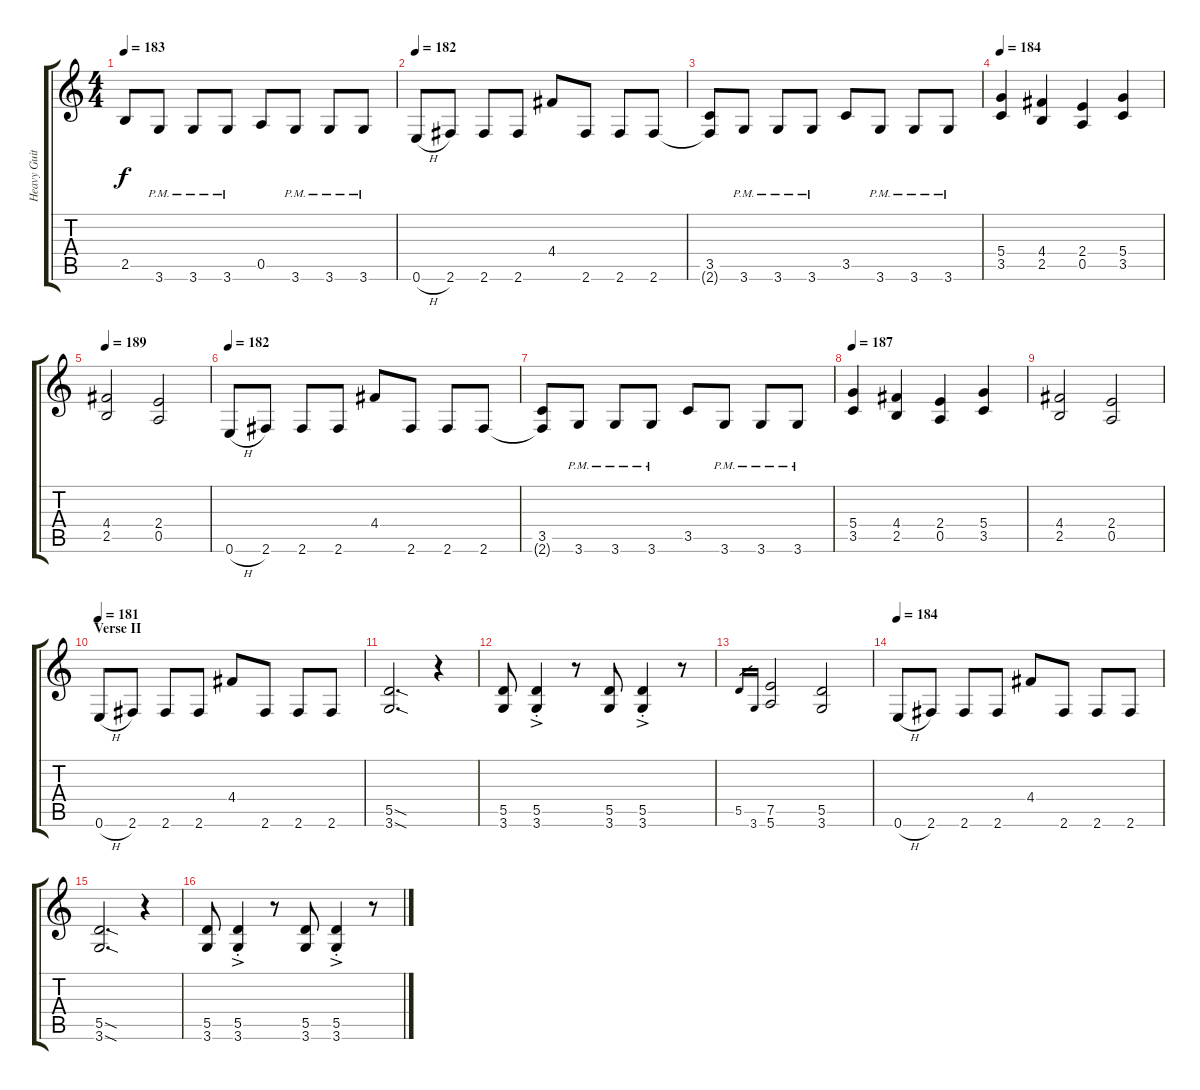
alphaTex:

\track ("Heavy Guitar Right Channel" "Heavy Guit") {instrument overdrivenguitar}
\staff {score tabs}
\tuning (E4 B3 G3 D3 A2 E2) {hide}
\ts (4 4)
\tempo 183
\clef g2
\ks c
2.5.8{dy f} 3.6{pm}.8 3.6{pm}.8 3.6{pm}.8 0.5.8 3.6{pm}.8 3.6{pm}.8 3.6{pm}.8 |
\tempo 182
0.6{h}.8 2.6.8 2.6.8 2.6.8 4.4.8 2.6.8 2.6.8 2.6.8 |
(3.5 2.6{t}).8 3.6{pm}.8 3.6{pm}.8 3.6{pm}.8 3.5.8 3.6{pm}.8 3.6{pm}.8 3.6{pm}.8 |
\tempo 184
(5.4 3.5).4 (4.4 2.5).4 (2.4 0.5).4 (5.4 3.5).4 |
\tempo 189
(4.4 2.5).2 (2.4 0.5).2 |
\tempo 182
0.6{h}.8 2.6.8 2.6.8 2.6.8 4.4.8 2.6.8 2.6.8 2.6.8 |
(3.5 2.6{t}).8 3.6{pm}.8 3.6{pm}.8 3.6{pm}.8 3.5.8 3.6{pm}.8 3.6{pm}.8 3.6{pm}.8 |
\tempo 187
(5.4 3.5).4 (4.4 2.5).4 (2.4 0.5).4 (5.4 3.5).4 |
(4.4 2.5).2 (2.4 0.5).2 |
\section ("" "Verse II")
\tempo 181
0.6{h}.8 2.6.8 2.6.8 2.6.8 4.4.8 2.6.8 2.6.8 2.6.8 |
(5.5{sod} 3.6{sod}).2{d} r.4 |
(5.5 3.6).8 (5.5{ac st} 3.6{ac st}).4 r.8 (5.5 3.6).8 (5.5{ac st} 3.6{ac st}).4 r.8 |
5.5.16{gr} 3.6.16{gr} (7.5 5.6).2 (5.5 3.6).2 |
\tempo 184
0.6{h}.8 2.6.8 2.6.8 2.6.8 4.4.8 2.6.8 2.6.8 2.6.8 |
(5.5{sod} 3.6{sod}).2{d} r.4 |
(5.5 3.6).8 (5.5{ac st} 3.6{ac st}).4 r.8 (5.5 3.6).8 (5.5{ac st} 3.6{ac st}).4 r.8
